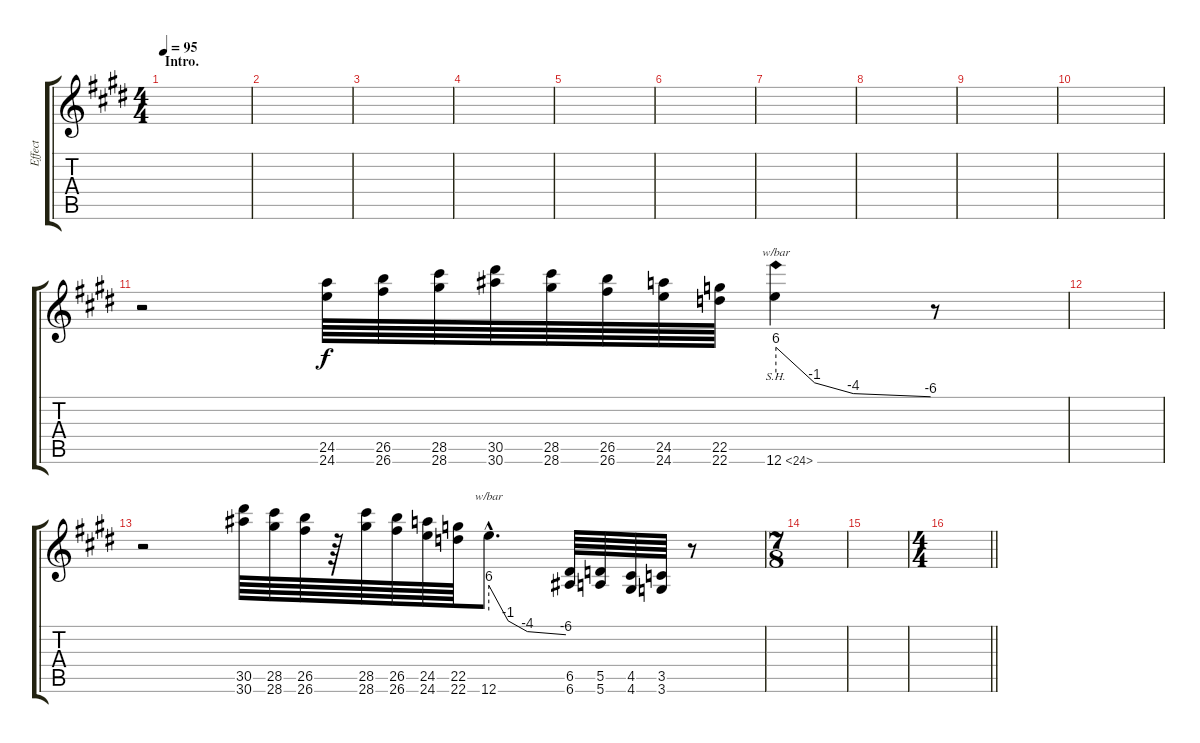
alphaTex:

\track ("Effect" "Effect") {instrument guitarharmonics}
\staff {score tabs}
\tuning (E4 B3 G3 D3 A2 E2) {hide}
\ts (4 4)
\section ("" "Intro.")
\tempo 95
\clef g2
\ks e
|
|
|
|
|
|
|
|
|
|
r.2 (24.5 24.6).64 (26.5 26.6).64 (28.5 28.6).64 (30.5 30.6).64 (28.5 28.6).64 (26.5 26.6).64 (24.5 24.6).64 (22.5 22.6).64 12.6{sh 12}.4{tbe (custom default 0 24 15 -4 30 -16 60 -24) instrument distortionguitar} r.8 |
|
r.2 (30.5 30.6).64{instrument guitarharmonics} (28.5 28.6).64 (26.5 26.6).64 r.64 (28.5 28.6).64 (26.5 26.6).64 (24.5 24.6).64 (22.5 22.6).64 12.6{hac}.8{d tbe (custom default 0 24 15 -4 30 -16 60 -24) instrument distortionguitar} (6.5 6.6).64{instrument guitarharmonics} (5.5 5.6).64 (4.5 4.6).64 (3.5 3.6).64 r.8 |
\ts (7 8)
|
|
\ts (4 4)
\barLineRight lightlight
